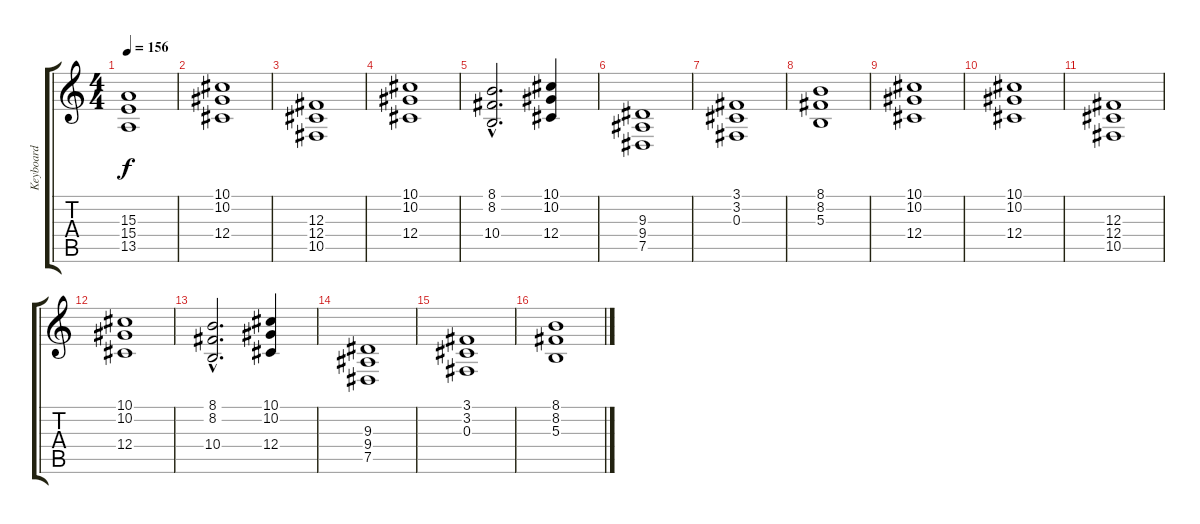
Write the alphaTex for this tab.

\track ("Keyboard " "Keyboard ") {instrument stringensemble1}
\staff {score tabs}
\tuning (Eb4 Bb3 Gb3 Db3 Ab2 Eb2) {hide}
\ts (4 4)
\tempo 156
\clef g2
\ks c
(15.3 15.4 13.5).1{dy f} |
(10.1 10.2 12.4).1 |
(12.3 12.4 10.5).1 |
(10.1 10.2 12.4).1 |
(8.1{hac} 8.2{hac} 10.4{hac}).2{d} (10.1 10.2 12.4).4 |
(9.3 9.4 7.5).1 |
(3.1 3.2 0.3).1 |
(8.1 8.2 5.3).1 |
(10.1 10.2 12.4).1 |
(10.1 10.2 12.4).1 |
(12.3 12.4 10.5).1 |
(10.1 10.2 12.4).1 |
(8.1{hac} 8.2{hac} 10.4{hac}).2{d} (10.1 10.2 12.4).4 |
(9.3 9.4 7.5).1 |
(3.1 3.2 0.3).1 |
(8.1 8.2 5.3).1
